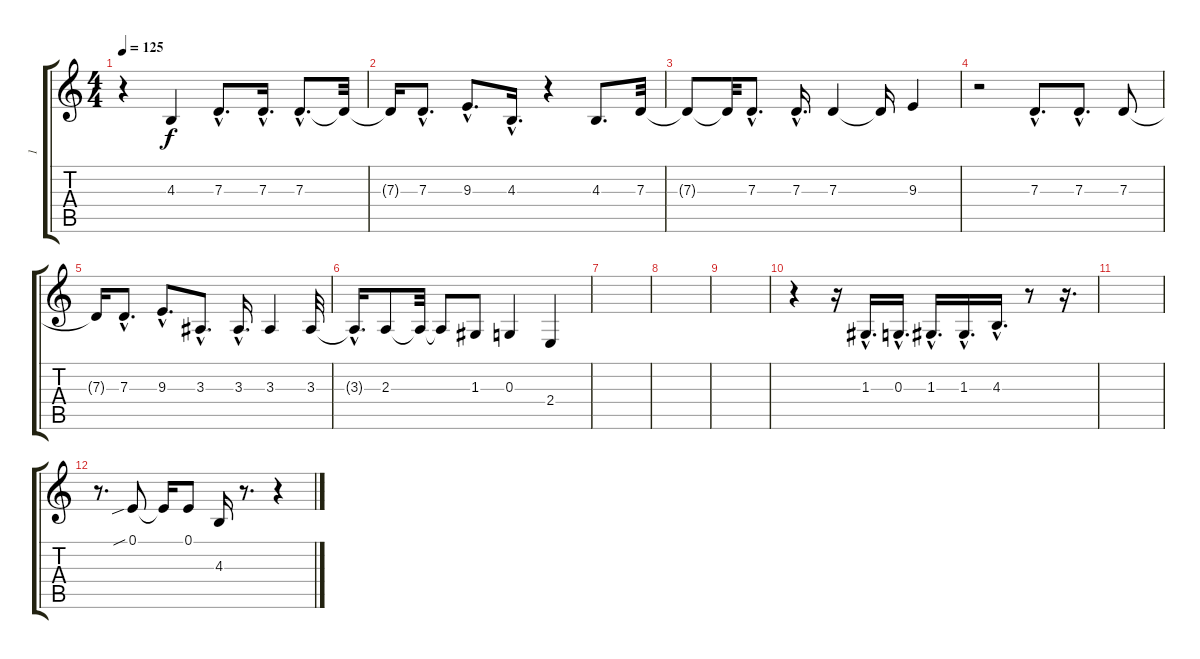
\track ("1" "1") {instrument flute}
\staff {score tabs}
\tuning (E4 B3 G3 D3 A2 E2) {hide}
\ts (4 4)
\tempo 125
\clef g2
\ks c
r.4{dy f} 4.3.4 7.3{hac}.8{d} 7.3{hac}.16{d} 7.3{hac}.8{d} 7.3{t}.32 |
7.3{t}.16 7.3{hac}.8{d} 9.3{hac}.8{d} 4.3{hac}.16{d} r.4 4.3.8{d} 7.3.32 |
7.3{t}.8 7.3{t}.32 7.3{hac}.8{d} 7.3{hac}.16{d} 7.3.4 7.3{t}.16 9.3.4 |
r.2 7.3{hac}.8{d} 7.3{hac}.8{d} 7.3.8 |
7.3{t}.16 7.3{hac}.8{d} 9.3{hac}.8{d} 3.3{hac}.8{d} 3.3{hac}.16{d} 3.3.4 3.3.32 |
3.3{hac t}.16{d} 2.3.8 2.3{t}.32 2.3{t}.8 1.3.8 0.3.4 2.4.4 |
|
|
|
r.4 r.16 1.3{hac}.16{d} 0.3{hac}.16{d} 1.3{hac}.16{d} 1.3{hac}.16{d} 4.3{hac}.16{d} r.8 r.16{d} |
|
r.8{d} 0.1{sib}.8 0.1{t}.16 0.1.8 4.3.16 r.8{d} r.4
